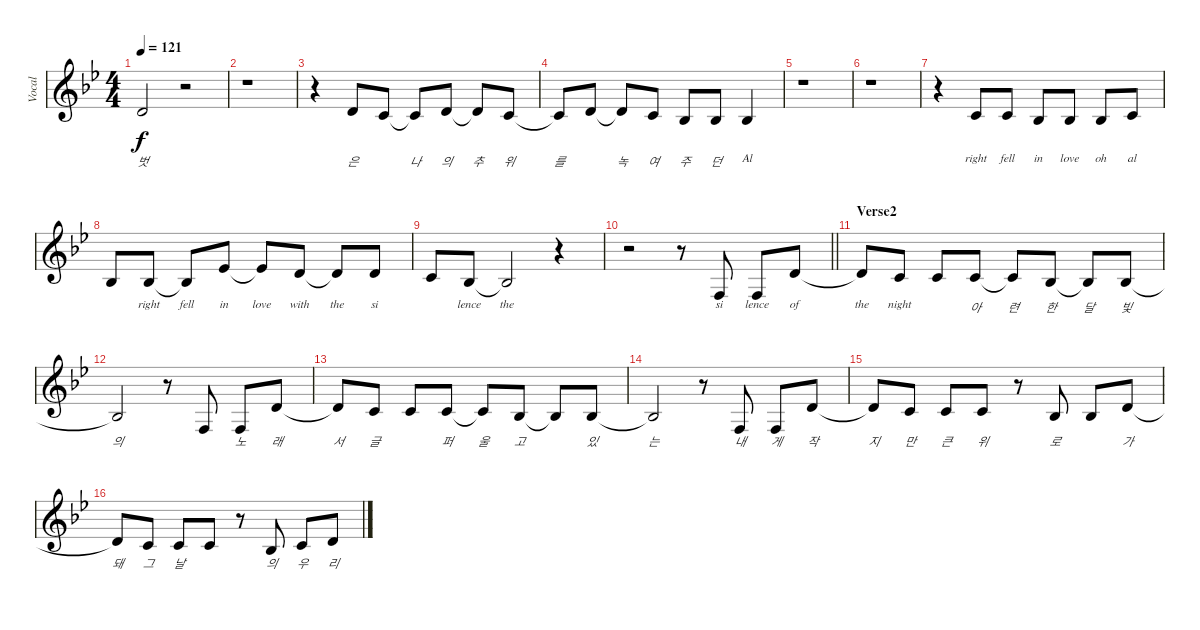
\track ("Vocal" "Vocal") {instrument synthvoice}
\staff {score}
\tuning (E4 B3 G3 D3 A2 E2) {hide}
\ts (4 4)
\tempo 121
\clef g2
\ks bb
3.2{t}.2{lyrics (0 "벗") lyrics (1 "") lyrics (2 "") lyrics (3 "") lyrics (4 "") dy f} r.2 |
r.1 |
r.4 3.2.8{lyrics (0 "은") lyrics (1 "") lyrics (2 "") lyrics (3 "") lyrics (4 "")} 1.2.8{lyrics (0 "") lyrics (1 "") lyrics (2 "") lyrics (3 "") lyrics (4 "")} 1.2{t}.8{lyrics (0 "나") lyrics (1 "") lyrics (2 "") lyrics (3 "") lyrics (4 "")} 3.2.8{lyrics (0 "의") lyrics (1 "") lyrics (2 "") lyrics (3 "") lyrics (4 "")} 3.2{t}.8{lyrics (0 "추") lyrics (1 "") lyrics (2 "") lyrics (3 "") lyrics (4 "")} 1.2.8{lyrics (0 "위") lyrics (1 "") lyrics (2 "") lyrics (3 "") lyrics (4 "")} |
1.2{t}.8{lyrics (0 "를") lyrics (1 "") lyrics (2 "") lyrics (3 "") lyrics (4 "")} 3.2.8{lyrics (0 "") lyrics (1 "") lyrics (2 "") lyrics (3 "") lyrics (4 "")} 3.2{t}.8{lyrics (0 "녹") lyrics (1 "") lyrics (2 "") lyrics (3 "") lyrics (4 "")} 1.2.8{lyrics (0 "여") lyrics (1 "") lyrics (2 "") lyrics (3 "") lyrics (4 "")} 3.3.8{lyrics (0 "주") lyrics (1 "") lyrics (2 "") lyrics (3 "") lyrics (4 "")} 3.3.8{lyrics (0 "던") lyrics (1 "") lyrics (2 "") lyrics (3 "") lyrics (4 "")} 3.3.4{lyrics (0 "Al") lyrics (1 "") lyrics (2 "") lyrics (3 "") lyrics (4 "")} |
r.1 |
r.1 |
r.4 1.2.8{lyrics (0 "right") lyrics (1 "") lyrics (2 "") lyrics (3 "") lyrics (4 "")} 1.2.8{lyrics (0 "fell") lyrics (1 "") lyrics (2 "") lyrics (3 "") lyrics (4 "")} 3.3.8{lyrics (0 "in") lyrics (1 "") lyrics (2 "") lyrics (3 "") lyrics (4 "")} 3.3.8{lyrics (0 "love") lyrics (1 "") lyrics (2 "") lyrics (3 "") lyrics (4 "")} 8.4.8{lyrics (0 "oh") lyrics (1 "") lyrics (2 "") lyrics (3 "") lyrics (4 "")} 1.2.8{lyrics (0 "al") lyrics (1 "") lyrics (2 "") lyrics (3 "") lyrics (4 "")} |
3.3.8{lyrics (0 "") lyrics (1 "") lyrics (2 "") lyrics (3 "") lyrics (4 "")} 3.3.8{lyrics (0 "right") lyrics (1 "") lyrics (2 "") lyrics (3 "") lyrics (4 "")} 3.3{t}.8{lyrics (0 "fell") lyrics (1 "") lyrics (2 "") lyrics (3 "") lyrics (4 "")} 4.2.8{lyrics (0 "in") lyrics (1 "") lyrics (2 "") lyrics (3 "") lyrics (4 "")} 4.2{t}.8{lyrics (0 "love") lyrics (1 "") lyrics (2 "") lyrics (3 "") lyrics (4 "")} 3.2.8{lyrics (0 "with") lyrics (1 "") lyrics (2 "") lyrics (3 "") lyrics (4 "")} 3.2{t}.8{lyrics (0 "the") lyrics (1 "") lyrics (2 "") lyrics (3 "") lyrics (4 "")} 3.2.8{lyrics (0 "si") lyrics (1 "") lyrics (2 "") lyrics (3 "") lyrics (4 "")} |
1.2.8{lyrics (0 "") lyrics (1 "") lyrics (2 "") lyrics (3 "") lyrics (4 "")} 3.3.8{lyrics (0 "lence") lyrics (1 "") lyrics (2 "") lyrics (3 "") lyrics (4 "")} 3.3{t}.2{lyrics (0 "the") lyrics (1 "") lyrics (2 "") lyrics (3 "") lyrics (4 "")} r.4 |
\barLineRight lightlight
r.2 r.8 3.4.8{lyrics (0 "si") lyrics (1 "") lyrics (2 "") lyrics (3 "") lyrics (4 "")} 3.4.8{lyrics (0 "lence") lyrics (1 "") lyrics (2 "") lyrics (3 "") lyrics (4 "")} 3.2.8{lyrics (0 "of") lyrics (1 "") lyrics (2 "") lyrics (3 "") lyrics (4 "")} |
\section ("" "Verse2")
3.2{t}.8{lyrics (0 "the") lyrics (1 "") lyrics (2 "") lyrics (3 "") lyrics (4 "")} 1.2.8{lyrics (0 "night") lyrics (1 "") lyrics (2 "") lyrics (3 "") lyrics (4 "")} 1.2.8{lyrics (0 "") lyrics (1 "") lyrics (2 "") lyrics (3 "") lyrics (4 "")} 1.2.8{lyrics (0 "아") lyrics (1 "") lyrics (2 "") lyrics (3 "") lyrics (4 "")} 1.2{t}.8{lyrics (0 "련") lyrics (1 "") lyrics (2 "") lyrics (3 "") lyrics (4 "")} 3.3.8{lyrics (0 "한") lyrics (1 "") lyrics (2 "") lyrics (3 "") lyrics (4 "")} 3.3{t}.8{lyrics (0 "달") lyrics (1 "") lyrics (2 "") lyrics (3 "") lyrics (4 "")} 3.3.8{lyrics (0 "빛") lyrics (1 "") lyrics (2 "") lyrics (3 "") lyrics (4 "")} |
3.3{t}.2{lyrics (0 "의") lyrics (1 "") lyrics (2 "") lyrics (3 "") lyrics (4 "")} r.8 3.4.8{lyrics (0 "") lyrics (1 "") lyrics (2 "") lyrics (3 "") lyrics (4 "")} 3.4.8{lyrics (0 "노") lyrics (1 "") lyrics (2 "") lyrics (3 "") lyrics (4 "")} 3.2.8{lyrics (0 "래") lyrics (1 "") lyrics (2 "") lyrics (3 "") lyrics (4 "")} |
3.2{t}.8{lyrics (0 "서") lyrics (1 "") lyrics (2 "") lyrics (3 "") lyrics (4 "")} 1.2.8{lyrics (0 "글") lyrics (1 "") lyrics (2 "") lyrics (3 "") lyrics (4 "")} 1.2.8{lyrics (0 "") lyrics (1 "") lyrics (2 "") lyrics (3 "") lyrics (4 "")} 1.2.8{lyrics (0 "퍼") lyrics (1 "") lyrics (2 "") lyrics (3 "") lyrics (4 "")} 1.2{t}.8{lyrics (0 "울") lyrics (1 "") lyrics (2 "") lyrics (3 "") lyrics (4 "")} 3.3.8{lyrics (0 "고") lyrics (1 "") lyrics (2 "") lyrics (3 "") lyrics (4 "")} 3.3{t}.8{lyrics (0 "") lyrics (1 "") lyrics (2 "") lyrics (3 "") lyrics (4 "")} 3.3.8{lyrics (0 "있") lyrics (1 "") lyrics (2 "") lyrics (3 "") lyrics (4 "")} |
3.3{t}.2{lyrics (0 "는") lyrics (1 "") lyrics (2 "") lyrics (3 "") lyrics (4 "")} r.8 3.4.8{lyrics (0 "내") lyrics (1 "") lyrics (2 "") lyrics (3 "") lyrics (4 "")} 3.4.8{lyrics (0 "게") lyrics (1 "") lyrics (2 "") lyrics (3 "") lyrics (4 "")} 3.2.8{lyrics (0 "작") lyrics (1 "") lyrics (2 "") lyrics (3 "") lyrics (4 "")} |
3.2{t}.8{lyrics (0 "지") lyrics (1 "") lyrics (2 "") lyrics (3 "") lyrics (4 "")} 1.2.8{lyrics (0 "만") lyrics (1 "") lyrics (2 "") lyrics (3 "") lyrics (4 "")} 1.2.8{lyrics (0 "큰") lyrics (1 "") lyrics (2 "") lyrics (3 "") lyrics (4 "")} 1.2.8{lyrics (0 "위") lyrics (1 "") lyrics (2 "") lyrics (3 "") lyrics (4 "")} r.8 3.3.8{lyrics (0 "로") lyrics (1 "") lyrics (2 "") lyrics (3 "") lyrics (4 "")} 3.3.8{lyrics (0 "") lyrics (1 "") lyrics (2 "") lyrics (3 "") lyrics (4 "")} 3.2.8{lyrics (0 "가") lyrics (1 "") lyrics (2 "") lyrics (3 "") lyrics (4 "")} |
3.2{t}.8{lyrics (0 "돼") lyrics (1 "") lyrics (2 "") lyrics (3 "") lyrics (4 "")} 1.2.8{lyrics (0 "그") lyrics (1 "") lyrics (2 "") lyrics (3 "") lyrics (4 "")} 1.2.8{lyrics (0 "날") lyrics (1 "") lyrics (2 "") lyrics (3 "") lyrics (4 "")} 1.2.8{lyrics (0 "") lyrics (1 "") lyrics (2 "") lyrics (3 "") lyrics (4 "")} r.8 3.3.8{lyrics (0 "의") lyrics (1 "") lyrics (2 "") lyrics (3 "") lyrics (4 "")} 1.2.8{lyrics (0 "우") lyrics (1 "") lyrics (2 "") lyrics (3 "") lyrics (4 "")} 3.2.8{lyrics (0 "리") lyrics (1 "") lyrics (2 "") lyrics (3 "") lyrics (4 "")}
